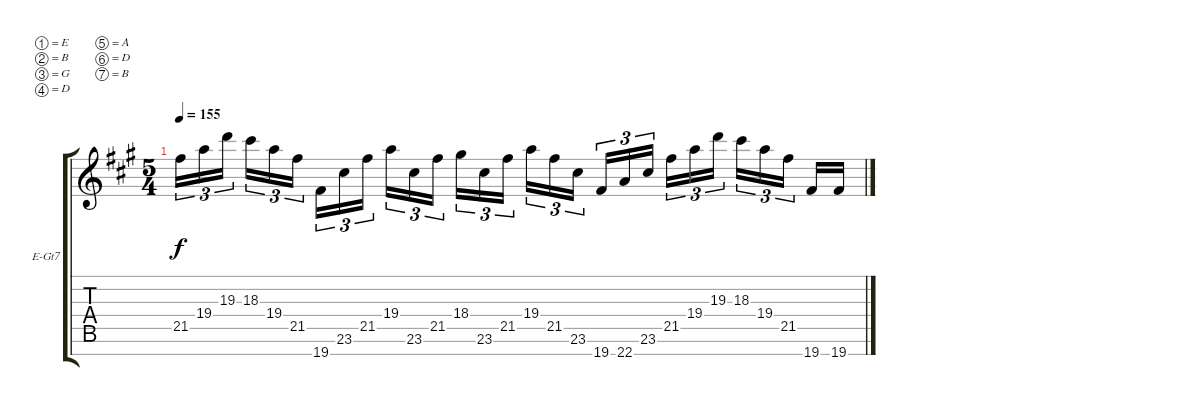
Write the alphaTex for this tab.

\bracketExtendMode groupsimilarinstruments
\firstSystemTrackNameOrientation horizontal
\otherSystemsTrackNameOrientation horizontal
\track ("Guitar 1" "E-Gt7") {instrument distortionguitar}
\staff {score tabs}
\tuning (E4 B3 G3 D3 A2 D2 B1)
\ts (5 4)
\tempo 155
\clef g2
\ks a
21.5.16{tu (3 2) dy f} 19.4.16{tu (3 2)} 19.3.16{tu (3 2)} 18.3.16{tu (3 2)} 19.4.16{tu (3 2)} 21.5.16{tu (3 2)} 19.7.16{tu (3 2)} 23.6.16{tu (3 2)} 21.5.16{tu (3 2)} 19.4.16{tu (3 2)} 23.6.16{tu (3 2)} 21.5.16{tu (3 2)} 18.4.16{tu (3 2)} 23.6.16{tu (3 2)} 21.5.16{tu (3 2)} 19.4.16{tu (3 2)} 21.5.16{tu (3 2)} 23.6.16{tu (3 2)} 19.7.16{tu (3 2)} 22.7.16{tu (3 2)} 23.6.16{tu (3 2)} 21.5.16{tu (3 2)} 19.4.16{tu (3 2)} 19.3.16{tu (3 2)} 18.3.16{tu (3 2)} 19.4.16{tu (3 2)} 21.5.16{tu (3 2)} 19.7.16 19.7.16
